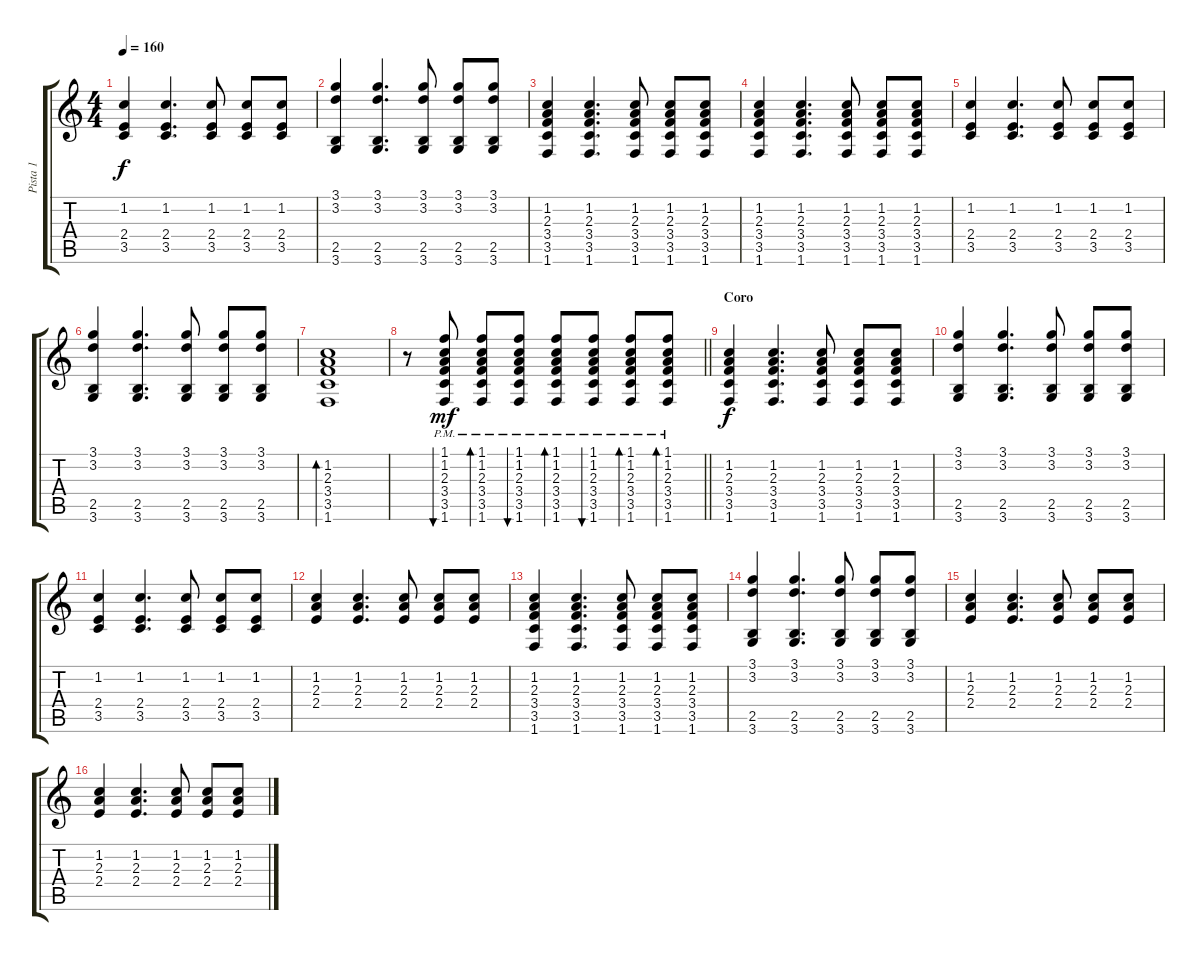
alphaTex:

\track ("Pista 1" "Pista 1") {instrument acousticguitarsteel}
\staff {score tabs}
\tuning (E4 B3 G3 D3 A2 E2) {hide}
\ts (4 4)
\tempo 160
\clef g2
\ks c
(1.2 2.4 3.5).4{dy f} (1.2 2.4 3.5).4{d} (1.2 2.4 3.5).8 (1.2 2.4 3.5).8 (1.2 2.4 3.5).8 |
(3.1 3.2 2.5 3.6).4 (3.1 3.2 2.5 3.6).4{d} (3.1 3.2 2.5 3.6).8 (3.1 3.2 2.5 3.6).8 (3.1 3.2 2.5 3.6).8 |
(1.2 2.3 3.4 3.5 1.6).4 (1.2 2.3 3.4 3.5 1.6).4{d} (1.2 2.3 3.4 3.5 1.6).8 (1.2 2.3 3.4 3.5 1.6).8 (1.2 2.3 3.4 3.5 1.6).8 |
(1.2 2.3 3.4 3.5 1.6).4 (1.2 2.3 3.4 3.5 1.6).4{d} (1.2 2.3 3.4 3.5 1.6).8 (1.2 2.3 3.4 3.5 1.6).8 (1.2 2.3 3.4 3.5 1.6).8 |
(1.2 2.4 3.5).4 (1.2 2.4 3.5).4{d} (1.2 2.4 3.5).8 (1.2 2.4 3.5).8 (1.2 2.4 3.5).8 |
(3.1 3.2 2.5 3.6).4 (3.1 3.2 2.5 3.6).4{d} (3.1 3.2 2.5 3.6).8 (3.1 3.2 2.5 3.6).8 (3.1 3.2 2.5 3.6).8 |
(1.2 2.3 3.4 3.5 1.6).1{bd 60} |
\barLineRight lightlight
r.8 (1.1 1.2{pm} 2.3{pm} 3.4{pm} 3.5{pm} 1.6{pm}).8{bu 60 dy mf} (1.1 1.2{pm} 2.3{pm} 3.4{pm} 3.5{pm} 1.6{pm}).8{bd 60} (1.1 1.2{pm} 2.3{pm} 3.4{pm} 3.5{pm} 1.6{pm}).8{bu 60} (1.1 1.2{pm} 2.3{pm} 3.4{pm} 3.5{pm} 1.6{pm}).8{bd 60} (1.1 1.2{pm} 2.3{pm} 3.4{pm} 3.5{pm} 1.6{pm}).8{bu 60} (1.1 1.2{pm} 2.3{pm} 3.4{pm} 3.5{pm} 1.6{pm}).8{bd 60} (1.1 1.2{pm} 2.3{pm} 3.4{pm} 3.5{pm} 1.6{pm}).8{bd 60} |
\section ("" "Coro")
(1.2 2.3 3.4 3.5 1.6).4{dy f} (1.2 2.3 3.4 3.5 1.6).4{d} (1.2 2.3 3.4 3.5 1.6).8 (1.2 2.3 3.4 3.5 1.6).8 (1.2 2.3 3.4 3.5 1.6).8 |
(3.1 3.2 2.5 3.6).4 (3.1 3.2 2.5 3.6).4{d} (3.1 3.2 2.5 3.6).8 (3.1 3.2 2.5 3.6).8 (3.1 3.2 2.5 3.6).8 |
(1.2 2.4 3.5).4 (1.2 2.4 3.5).4{d} (1.2 2.4 3.5).8 (1.2 2.4 3.5).8 (1.2 2.4 3.5).8 |
(1.2 2.3 2.4).4 (1.2 2.3 2.4).4{d} (1.2 2.3 2.4).8 (1.2 2.3 2.4).8 (1.2 2.3 2.4).8 |
(1.2 2.3 3.4 3.5 1.6).4 (1.2 2.3 3.4 3.5 1.6).4{d} (1.2 2.3 3.4 3.5 1.6).8 (1.2 2.3 3.4 3.5 1.6).8 (1.2 2.3 3.4 3.5 1.6).8 |
(3.1 3.2 2.5 3.6).4 (3.1 3.2 2.5 3.6).4{d} (3.1 3.2 2.5 3.6).8 (3.1 3.2 2.5 3.6).8 (3.1 3.2 2.5 3.6).8 |
(1.2 2.3 2.4).4 (1.2 2.3 2.4).4{d} (1.2 2.3 2.4).8 (1.2 2.3 2.4).8 (1.2 2.3 2.4).8 |
(1.2 2.3 2.4).4 (1.2 2.3 2.4).4{d} (1.2 2.3 2.4).8 (1.2 2.3 2.4).8 (1.2 2.3 2.4).8
